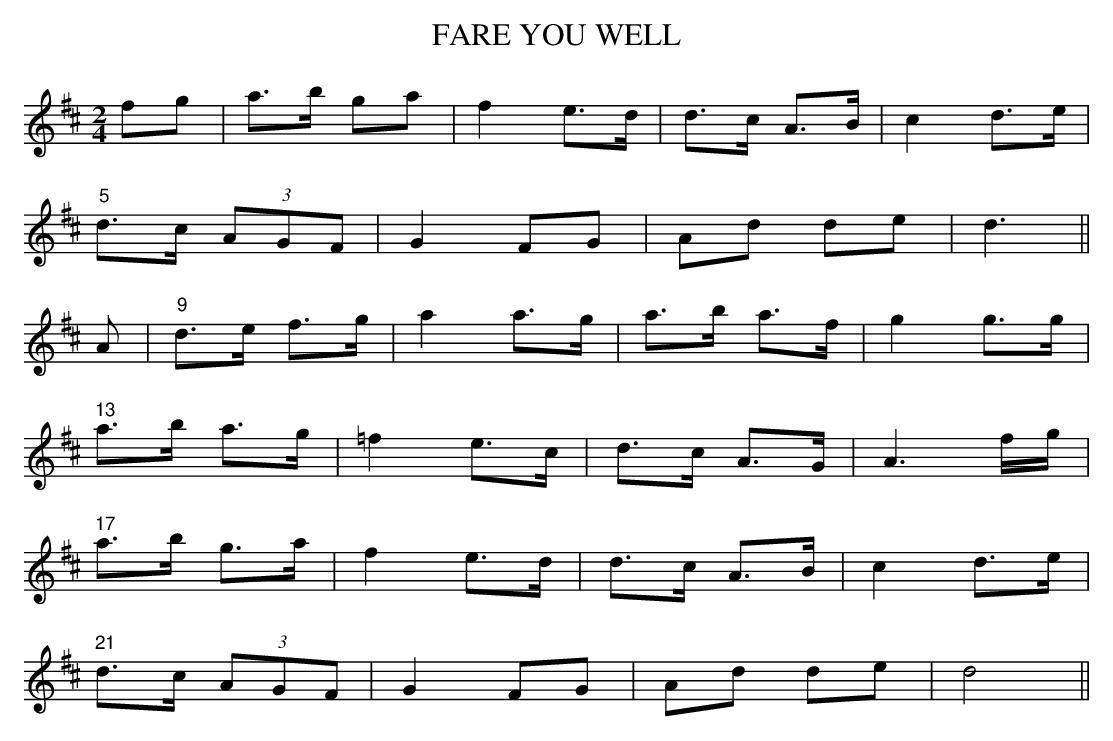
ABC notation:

X:1
T:FARE YOU WELL
Y:"slow"
M:2/4
L:1/8
K:D
fg|a>b ga|f2 e>d|d>c A>B|c2 d>e|
"5"d>c (3AGF|G2 FG|Ad de|d3||
A|"9"d>e f>g|a2 a>g|a>b a>f|g2 g>g|
"13"a>b a>g|=f2 e>c|d>c A>G|A3 f/g/|
"17"a>b g>a|f2 e>d|d>c A>B|c2 d>e|
"21"d>c (3AGF|G2 FG|Ad de|d4||
